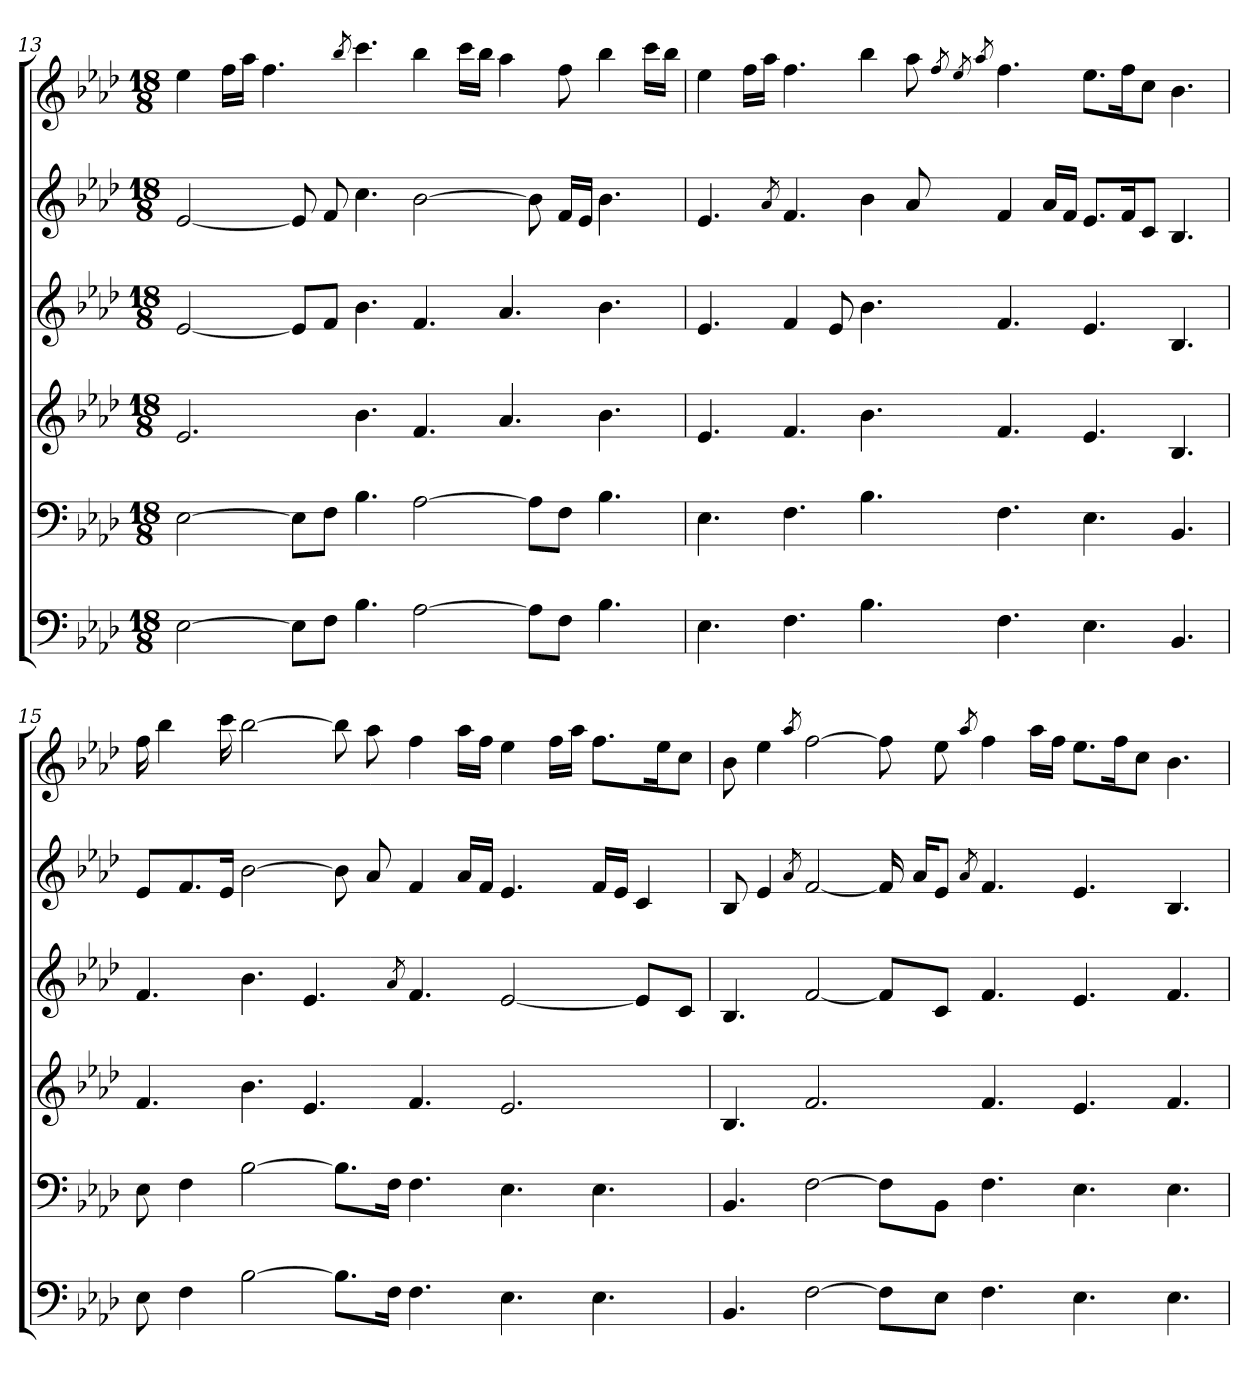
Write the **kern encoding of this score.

**kern	**kern	**kern	**kern	**kern	**kern
*part6	*part5	*part4	*part3	*part2	*part1
*staff6	*staff5	*staff4	*staff3	*staff2	*staff1
*clefF4	*clefF4	*clefG2	*clefG2	*clefG2	*clefG2
*k[b-e-a-d-]	*k[b-e-a-d-]	*k[b-e-a-d-]	*k[b-e-a-d-]	*k[b-e-a-d-]	*k[b-e-a-d-]
*M18/8	*M18/8	*M18/8	*M18/8	*M18/8	*M18/8
=13	=13	=13	=13	=13	=13
[2E-	[2E-	2.e-	[2e-	[2e-	4ee-
.	.	.	.	.	16ff\LL
.	.	.	.	.	16aa-\JJ
.	.	.	.	.	4.ff
8E-\L]	8E-\L]	.	8e-/L]	8e-]	.
8F\J	8F\J	.	8f/J	8f	.
.	.	.	.	.	8qbb-
4.B-	4.B-	4.b-	4.b-	4.cc	4.ccc
[2A-	[2A-	4.f	4.f	[2b-	4bb-
.	.	.	.	.	16ccc\LL
.	.	.	.	.	16bb-\JJ
.	.	4.a-	4.a-	.	4aa-
8A-\L]	8A-\L]	.	.	8b-]	.
8F\J	8F\J	.	.	16f/LL	8ff
.	.	.	.	16e-/JJ	.
4.B-	4.B-	4.b-	4.b-	4.b-	4bb-
.	.	.	.	.	16ccc\LL
.	.	.	.	.	16bb-\JJ
=14	=14	=14	=14	=14	=14
4.E-	4.E-	4.e-	4.e-	4.e-	4ee-
.	.	.	.	.	16ff\LL
.	.	.	.	.	16aa-\JJ
.	.	.	.	8qa-	.
4.F	4.F	4.f	4f	4.f	4.ff
.	.	.	8e-	.	.
4.B-	4.B-	4.b-	4.b-	4b-	4bb-
.	.	.	.	8a-	8aa-
.	.	.	.	.	8qff
.	.	.	.	.	8qee-
.	.	.	.	.	8qaa-
4.F	4.F	4.f	4.f	4f	4.ff
.	.	.	.	16a-/LL	.
.	.	.	.	16f/JJ	.
4.E-	4.E-	4.e-	4.e-	8.e-/L	8.ee-\L
.	.	.	.	16f/K	16ff\K
.	.	.	.	8c/J	8cc\J
4.BB-	4.BB-	4.B-	4.B-	4.B-	4.b-
=15	=15	=15	=15	=15	=15
8E-	8E-	4.f	4.f	8e-/L	16ff
.	.	.	.	.	4bb-
4F	4F	.	.	8.f/	.
.	.	.	.	16e-/Jk	16ccc
[2B-	[2B-	4.b-	4.b-	[2b-	[2bb-
.	.	4.e-	4.e-	.	.
8.B-\L]	8.B-\L]	.	.	8b-]	8bb-]
.	.	.	.	8a-	8aa-
16F\Jk	16F\Jk	.	.	.	.
.	.	.	8qa-	.	.
4.F	4.F	4.f	4.f	4f	4ff
.	.	.	.	16a-/LL	16aa-\LL
.	.	.	.	16f/JJ	16ff\JJ
4.E-	4.E-	2.e-	[2e-	4.e-	4ee-
.	.	.	.	.	16ff\LL
.	.	.	.	.	16aa-\JJ
4.E-	4.E-	.	.	16f/LL	8.ff\L
.	.	.	.	16e-/JJ	.
.	.	.	8e-/L]	4c	.
.	.	.	.	.	16ee-\K
.	.	.	8c/J	.	8cc\J
=16	=16	=16	=16	=16	=16
4.BB-	4.BB-	4.B-	4.B-	8B-	8b-
.	.	.	.	4e-	4ee-
.	.	.	.	8qa-	8qaa-
[2F	[2F	2.f	[2f	[2f	[2ff
8F\L]	8F\L]	.	8f/L]	16f]	8ff]
.	.	.	.	16a-/KL	.
8E-\J	8BB-\J	.	8c/J	8e-/J	8ee-
.	.	.	.	8qa-	8qaa-
4.F	4.F	4.f	4.f	4.f	4ff
.	.	.	.	.	16aa-\LL
.	.	.	.	.	16ff\JJ
4.E-	4.E-	4.e-	4.e-	4.e-	8.ee-\L
.	.	.	.	.	16ff\K
.	.	.	.	.	8cc\J
4.E-	4.E-	4.f	4.f	4.B-	4.b-
=	=	=	=	=	=
*-	*-	*-	*-	*-	*-
